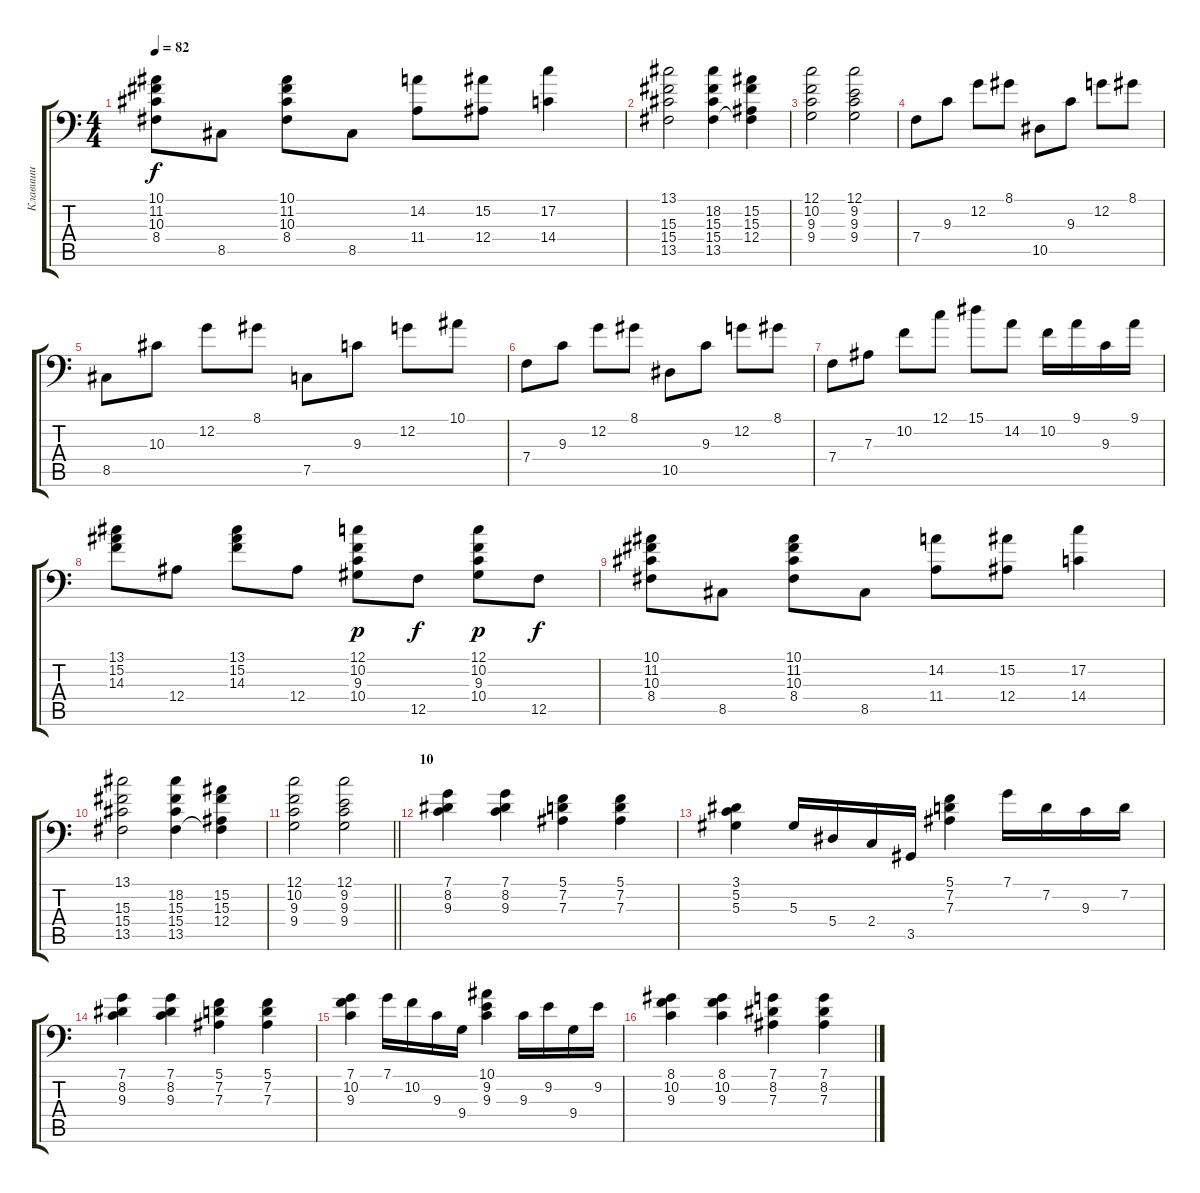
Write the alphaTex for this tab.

\track ("Клавиши" "Клавиши") {instrument harpsichord}
\staff {score tabs}
\tuning (C4 G3 Eb3 Bb2 F2 Bb1) {hide}
\ts (4 4)
\tempo 82
\clef f4
\ks c
(10.1 11.2 10.3 8.4).8{dy f} 8.5.8 (10.1 11.2 10.3 8.4).8 8.5.8 (14.2 11.4).8 (15.2 12.4).8 (17.2 14.4).4 |
(13.1 15.3 15.4 13.5).2 (18.2 15.3 15.4 13.5).4 (15.2 15.3 12.4 13.5{t}).4 |
(12.1 10.2 9.3 9.4).2 (12.1 9.2 9.3 9.4).2 |
7.4.8 9.3.8 12.2.8 8.1.8 10.5.8 9.3.8 12.2.8 8.1.8 |
8.5.8 10.3.8 12.2.8 8.1.8 7.5.8 9.3.8 12.2.8 10.1.8 |
7.4.8 9.3.8 12.2.8 8.1.8 10.5.8 9.3.8 12.2.8 8.1.8 |
7.4.8 7.3.8 10.2.8 12.1.8 15.1.8 14.2.8 10.2.16 9.1.16 9.3.16 9.1.16 |
(13.1 15.2 14.3).8 12.4.8 (13.1 15.2 14.3).8 12.4.8 (12.1 10.2 9.3 10.4).8{dy p} 12.5.8{dy f} (12.1 10.2 9.3 10.4).8{dy p} 12.5.8{dy f} |
(10.1 11.2 10.3 8.4).8 8.5.8 (10.1 11.2 10.3 8.4).8 8.5.8 (14.2 11.4).8 (15.2 12.4).8 (17.2 14.4).4 |
(13.1 15.3 15.4 13.5).2 (18.2 15.3 15.4 13.5).4 (15.2 15.3 12.4 13.5{t}).4 |
\barLineRight lightlight
(12.1 10.2 9.3 9.4).2 (12.1 9.2 9.3 9.4).2 |
\section ("" "10")
(7.1 8.2 9.3).4{instrument acousticgrandpiano} (7.1 8.2 9.3).4 (5.1 7.2 7.3).4 (5.1 7.2 7.3).4 |
(3.1 5.2 5.3).4 5.3.16 5.4.16 2.4.16 3.5.16 (5.1 7.2 7.3).4 7.1.16 7.2.16 9.3.16 7.2.16 |
(7.1 8.2 9.3).4 (7.1 8.2 9.3).4 (5.1 7.2 7.3).4 (5.1 7.2 7.3).4 |
(7.1 10.2 9.3).4 7.1.16 10.2.16 9.3.16 9.4.16 (10.1 9.2 9.3).4 9.3.16 9.2.16 9.4.16 9.2.16 |
(8.1 10.2 9.3).4 (8.1 10.2 9.3).4 (7.1 8.2 7.3).4 (7.1 8.2 7.3).4
